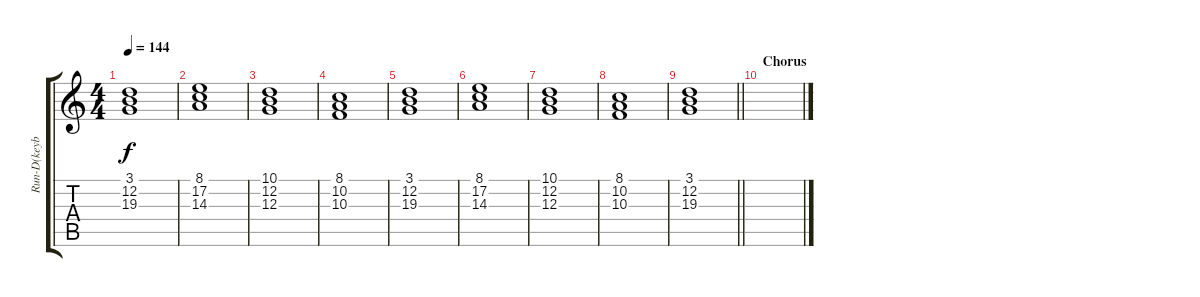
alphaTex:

\track ("Run-D(keyboard)" "Run-D(keyb") {instrument tremolostrings}
\staff {score tabs}
\tuning (E4 B3 G3 D3 A2 E2) {hide}
\ts (4 4)
\tempo 144
\clef g2
\ks c
(3.1 12.2 19.3).1{dy f} |
(8.1 17.2 14.3).1 |
(10.1 12.2 12.3).1 |
(8.1 10.2 10.3).1 |
(3.1 12.2 19.3).1 |
(8.1 17.2 14.3).1 |
(10.1 12.2 12.3).1 |
(8.1 10.2 10.3).1 |
\barLineRight lightlight
(3.1 12.2 19.3).1 |
\section ("" "Chorus")
